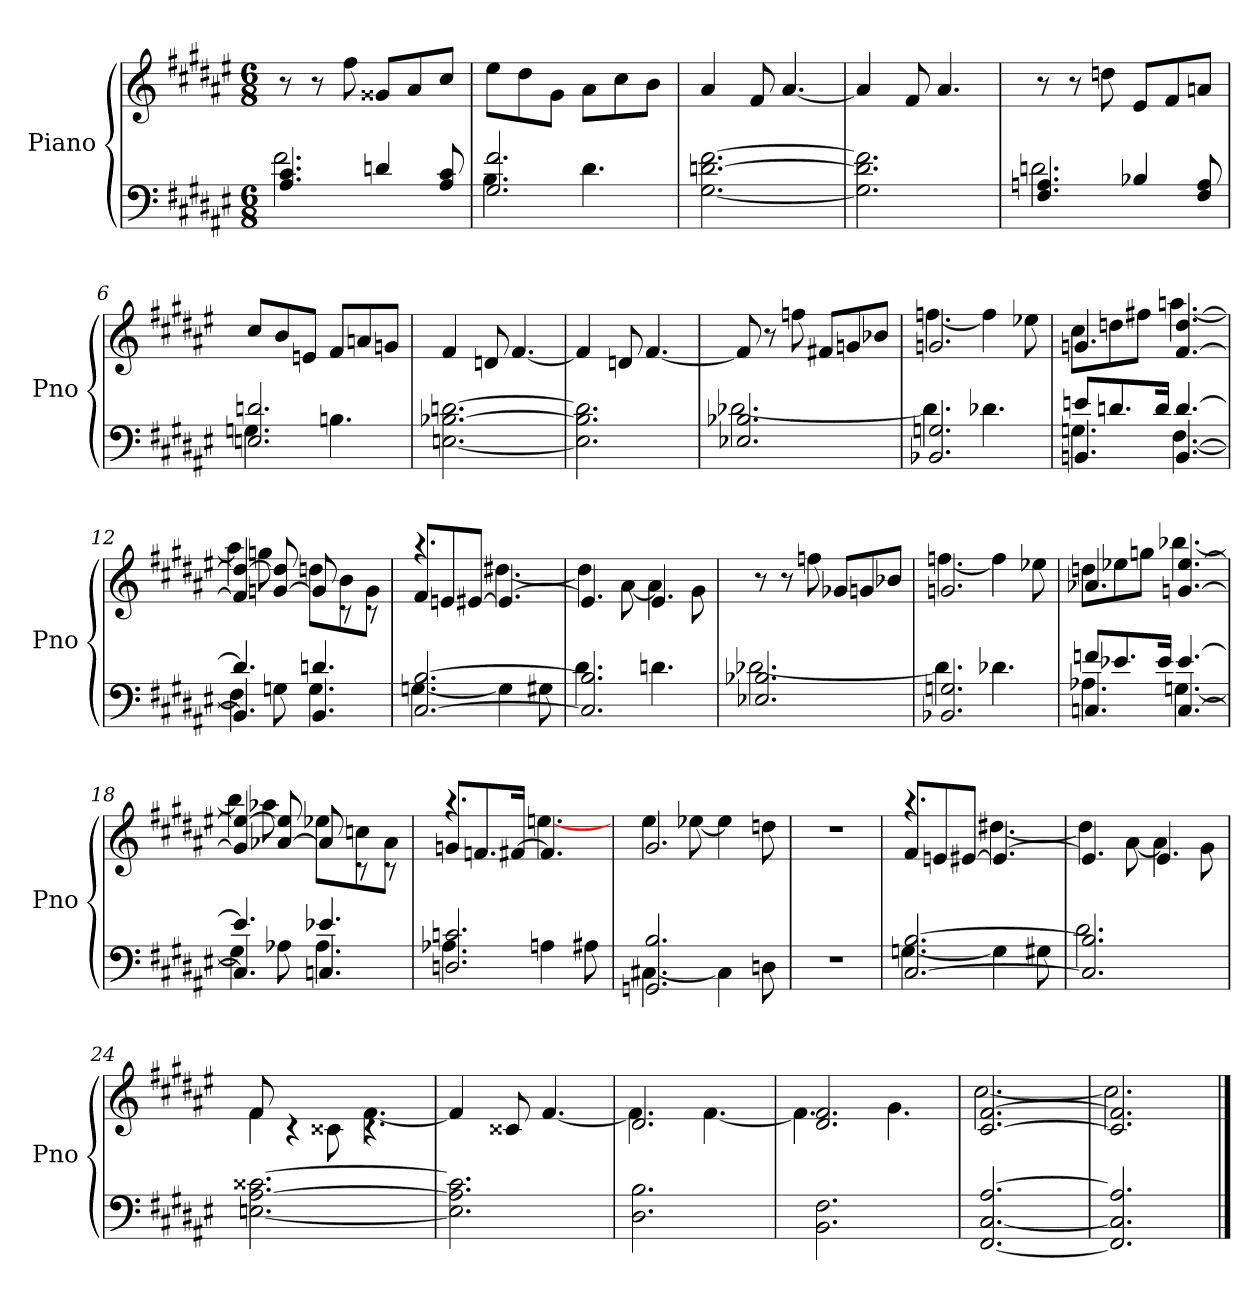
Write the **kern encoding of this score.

**kern	**kern
*part1	*part1
*staff2	*staff1
*I"Piano	*
*I'Pno	*
*clefF4	*clefG2
*k[f#c#g#d#a#e#]	*k[f#c#g#d#a#e#]
*F#:	*F#:
*M6/8	*M6/8
=1	=1
*^	*
4.A# 4.c#	2.f#	8r
.	.	8r
.	.	8ff#
4dn	.	8g##XL
.	.	8a#
8A# 8c#	.	8cc#J
=2	=2	=2
2.G# 2.f#	4.B	8ee#L
.	.	8dd#
.	.	8g#J
.	4.d#	8a#L
.	.	8cc#
.	.	8bJ
*v	*v	*
=3	=3
[2.G# [2.dn [2.f#	4a#
.	8f#
.	[4.a#
=4	=4
2.G#] 2.d] 2.f#]	4a#]
.	8f#
.	4.a#
=5	=5
*^	*
4.F# 4.An	2.dn	8r
.	.	8r
.	.	8ddn
4B-X	.	8e#L
.	.	8f#
8F# 8A	.	8anJ
=6	=6	=6
2.En 2.dn	4.Gn	8cc#L
.	.	8b
.	.	8enJ
.	4.Bn	8f#L
.	.	8an
.	.	8gnJ
*v	*v	*
=7	=7
[2.En [2.B-X [2.dn	4f#
.	8dn
.	[4.f#
=8	=8
2.E] 2.B-] 2.d]	4f#]
.	8dn
.	[4.f#
=9	=9
*^	*
2.E-X 2.B-X	[2.d-X	8f#]
.	.	8r
.	.	8ffn
.	.	8f#XL
.	.	8gn
.	.	8b-XJ
=10	=10	=10
*	*	*^
2.BB-X 2.Gn	4.d-]	2.gn	[4.ffn
.	4.d-X	.	4ff]
.	.	.	8ee-X
=11	=11	=11	=11
*	*^	*	*
4.BBn	4.Gn	8enL	4.gn	8cc#L
.	.	8.dn	.	8ddn
.	.	.	.	8ff#XJ
.	.	16dJk	.	.
[4.BB	[4.F#	[4.d	[4.f# [4.dd	[4.aan
=12	=12	=12	=12	=12
4.BB]	4F#]	4.d]	4f#] 4dd_	4aa]
.	8Gn	.	[8gn 8dd]	8ggn
4.BB	4.G	4.dn	8g]	8ddnL
.	.	.	8rc	8b
.	.	.	8rc	8gJ
*	*v	*v	*	*
=13	=13	=13	=13
[2.C# [2.B	[4.Gn	8f#L	4.raa
.	.	8en	.
.	.	[8e#XJ	.
.	4G]	4.e#_	[4.dd#X
.	8G#X	.	.
=14	=14	=14	=14
2.C#] 2.B]	4.d#	4.e#]	4dd#]
.	.	.	[8a#
.	4.dn	4.e#	4a#]
.	.	.	8g#
*	*	*v	*v
=15	=15	=15
2.E-X 2.B-X	[2.d-X	8r
.	.	8r
.	.	8ffn
.	.	8g-XL
.	.	8gn
.	.	8b-XJ
=16	=16	=16
*	*	*^
2.BB-X 2.Gn	4.d-]	2.gn	[4.ffn
.	4.d-X	.	4ff]
.	.	.	8ee-X
=17	=17	=17	=17
*	*^	*	*
4.Cn	4.A-X	8fnL	4.a-X	8ddnL
.	.	8.e-X	.	8ee-X
.	.	.	.	8ggnJ
.	.	16e-Jk	.	.
[4.C	[4.Gn	[4.e-	[4.gn [4.ee-	[4.bb-X
=18	=18	=18	=18	=18
4.C]	4G]	4.e-]	4g] 4ee-_	4bb-]
.	8A-X	.	[8a-X 8ee-]	8aa-X
4.Cn	4.A-	4.e-X	8a-]	8ee-XL
.	.	.	8rc	8ccn
.	.	.	8rc	8a-J
*	*v	*v	*	*
=19	=19	=19	=19
2.Dn 2.cn	4.A-X	8gnL	4.raa
.	.	8.fn	.
.	.	[16f#XJk	.
.	4An	4.f#]	[4.een
.	8A#X	.	.
=20	=20	=20	=20
2.GGn 2.B	[4.C#X	2.g#	4ee#
.	.	.	[8ee-X
.	4C#]	.	4ee-]
.	8Dn	.	8ddn
*v	*v	*	*
*	*v	*v
=21	=21
2.r	2.r
=22	=22
*^	*^
[2.C# [2.B	[4.Gn	8f#L	4.raa
.	.	8en	.
.	.	[8e#XJ	.
.	4G]	4.e#_	[4.dd#X
.	8G#X	.	.
=23	=23	=23	=23
2.C#] 2.B]	2.d#	4.e#]	4dd#]
.	.	.	[8a#
.	.	4.e#	4a#]
.	.	.	8g#
*v	*v	*	*
=24	=24	=24
[2.En [2.A# [2.c##X	8f#	4f#
.	4rc	.
.	.	8c##X
.	4.rc	[4.f#
*	*v	*v
=25	=25
2.E] 2.A#] 2.c##]	4f#]
.	8c##X
.	[4.f#
=26	=26
*	*^
2.D# 2.B	2.d#	4.f#]
.	.	[4.f#
=27	=27	=27
2.BB 2.F#	2.d# 2.f#	4.f#]
.	.	4.g#
=28	=28	=28
[2.FF# [2.C# [2.A#	[2.c# [2.f#	[2.cc#
=29	=29	=29
2.FF#] 2.C#] 2.A#]	2.c#] 2.f#]	2.cc#]
*	*v	*v
==	==
*-	*-
